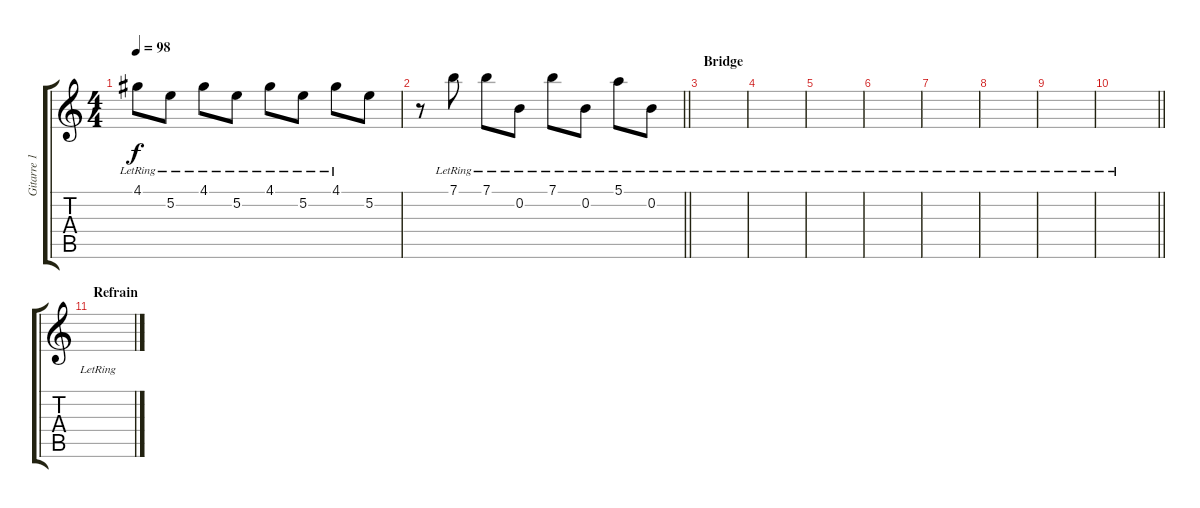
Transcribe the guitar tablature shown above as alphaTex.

\track ("Gitarre 1 (Clean)" "Gitarre 1 ") {instrument electricguitarjazz}
\staff {score tabs}
\tuning (E4 B3 G3 D3 A2 E2) {hide}
\ts (4 4)
\tempo 98
\clef g2
\ks c
4.1{lr}.8{dy f} 5.2{lr}.8 4.1{lr}.8 5.2{lr}.8 4.1{lr}.8 5.2{lr}.8 4.1{lr}.8 5.2.8 |
\barLineRight lightlight
r.8 7.1{lr}.8 7.1{lr}.8 0.2{lr}.8 7.1{lr}.8 0.2{lr}.8 5.1{lr}.8 0.2{lr}.8 |
\section ("" "Bridge")
|
|
|
|
|
|
|
\barLineRight lightlight
|
\section ("" "Refrain")
